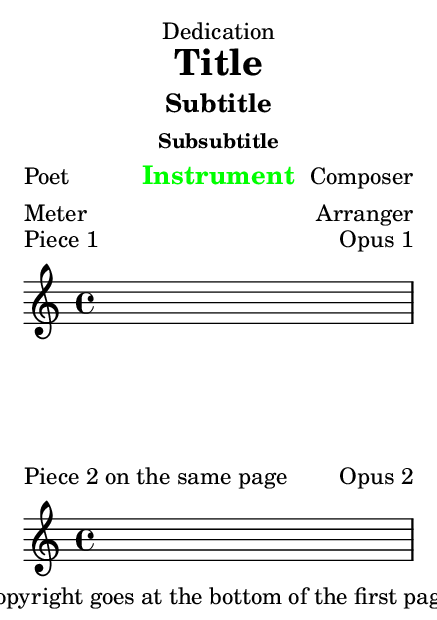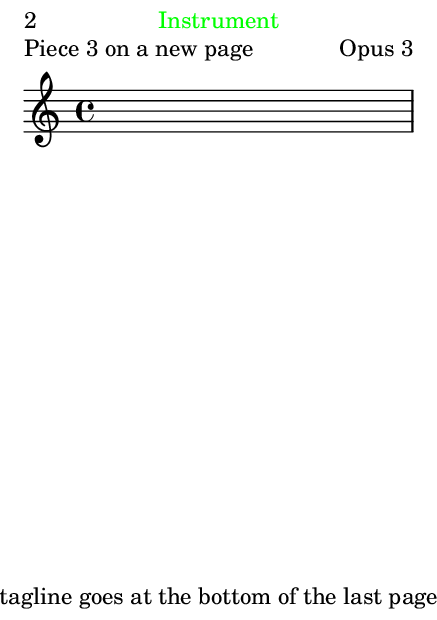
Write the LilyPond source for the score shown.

%% Generated by lilypond-book.py
%% Options: [exampleindent=10.16\mm,indent=0\mm,line-width=160\mm,noragged-right,papersize=a7,quote]
\include "lilypond-book-preamble.ly"


% ****************************************************************
% Start cut-&-pastable-section
% ****************************************************************



\paper {
  #(set-paper-size "a7")
  indent = 0\mm
  line-width = 160\mm
  % offset the left padding, also add 1mm as lilypond creates cropped
  % images with a little space on the right
  line-width = #(- line-width (* mm  3.000000) (* mm 1))
  ragged-right = ##f
  line-width = 160\mm - 2.0 * 10.16\mm
  % offset the left padding, also add 1mm as lilypond creates cropped
  % images with a little space on the right
  line-width = #(- line-width (* mm  3.000000) (* mm 1))
}

\layout {
  
}





% ****************************************************************
% ly snippet:
% ****************************************************************
\sourcefileline 686
\book {
  \header {
      % 以下のフィールドは中央揃えされます。
    dedication = "Dedication"
    title = "Title"
    subtitle = "Subtitle"
    subsubtitle = "Subsubtitle"
      % 以下のフィールドは 1 行に配置されます
      % フィールド "instrument" は 2 ページ以降にも表示されます
    instrument = \markup \with-color #green "Instrument"
    poet = "Poet"
    composer = "Composer"
      % 以下のフィールドは同一行の両端に配置されます
    meter = "Meter"
    arranger = "Arranger"
      % 以下のフィールドは最下段の中央に配置されます
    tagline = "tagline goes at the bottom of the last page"
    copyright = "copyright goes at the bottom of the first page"
  }
  \score {
    { s1 }
    \header {
        % 以下のフィールドは同一行の両端に配置されます
      piece = "Piece 1"
      opus = "Opus 1"
    }
  }
  \score {
    { s1 }
    \header {
        % 以下のフィールドは同一行の両端に配置されます
      piece = "Piece 2 on the same page"
      opus = "Opus 2"
    }
  }
  \pageBreak
  \score {
    { s1 }
    \header {
        % 以下のフィールドは同一行の両端に配置されます
      piece = "Piece 3 on a new page"
      opus = "Opus 3"
    }
  }
}



% ****************************************************************
% end ly snippet
% ****************************************************************
